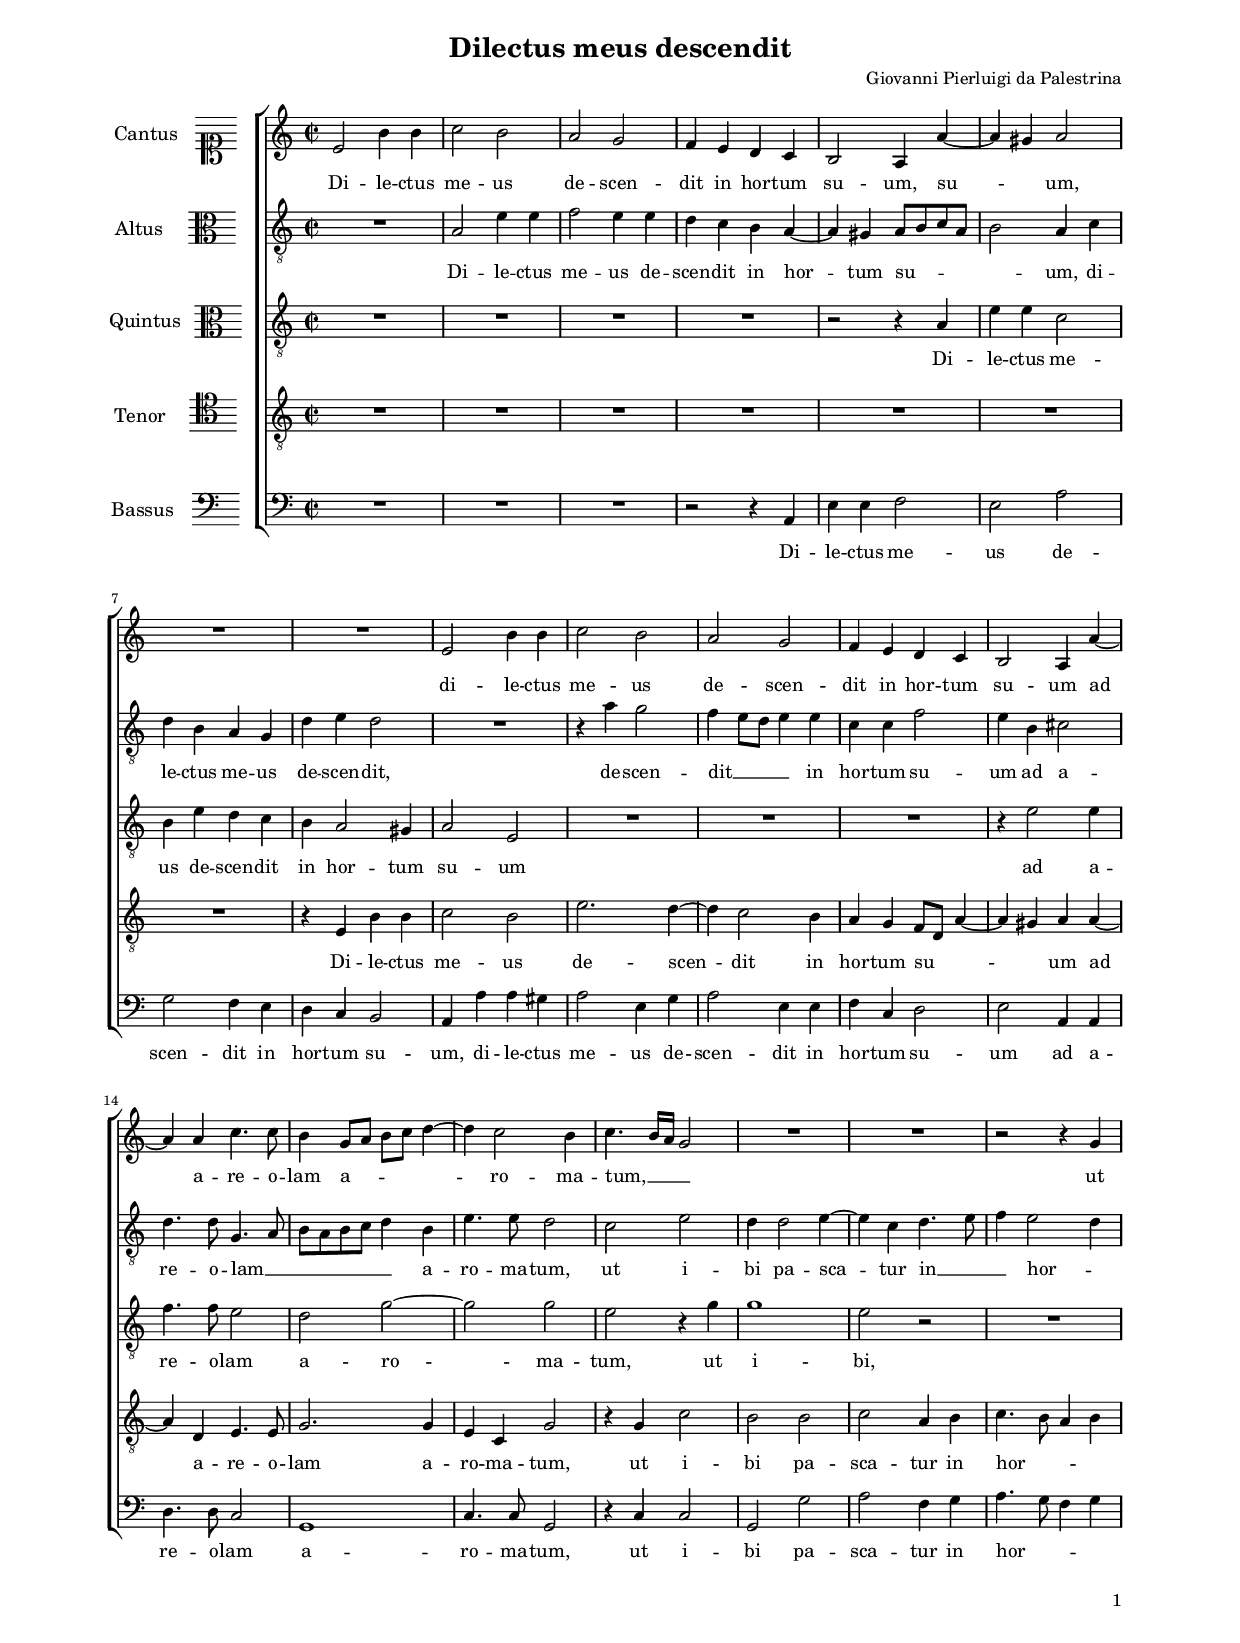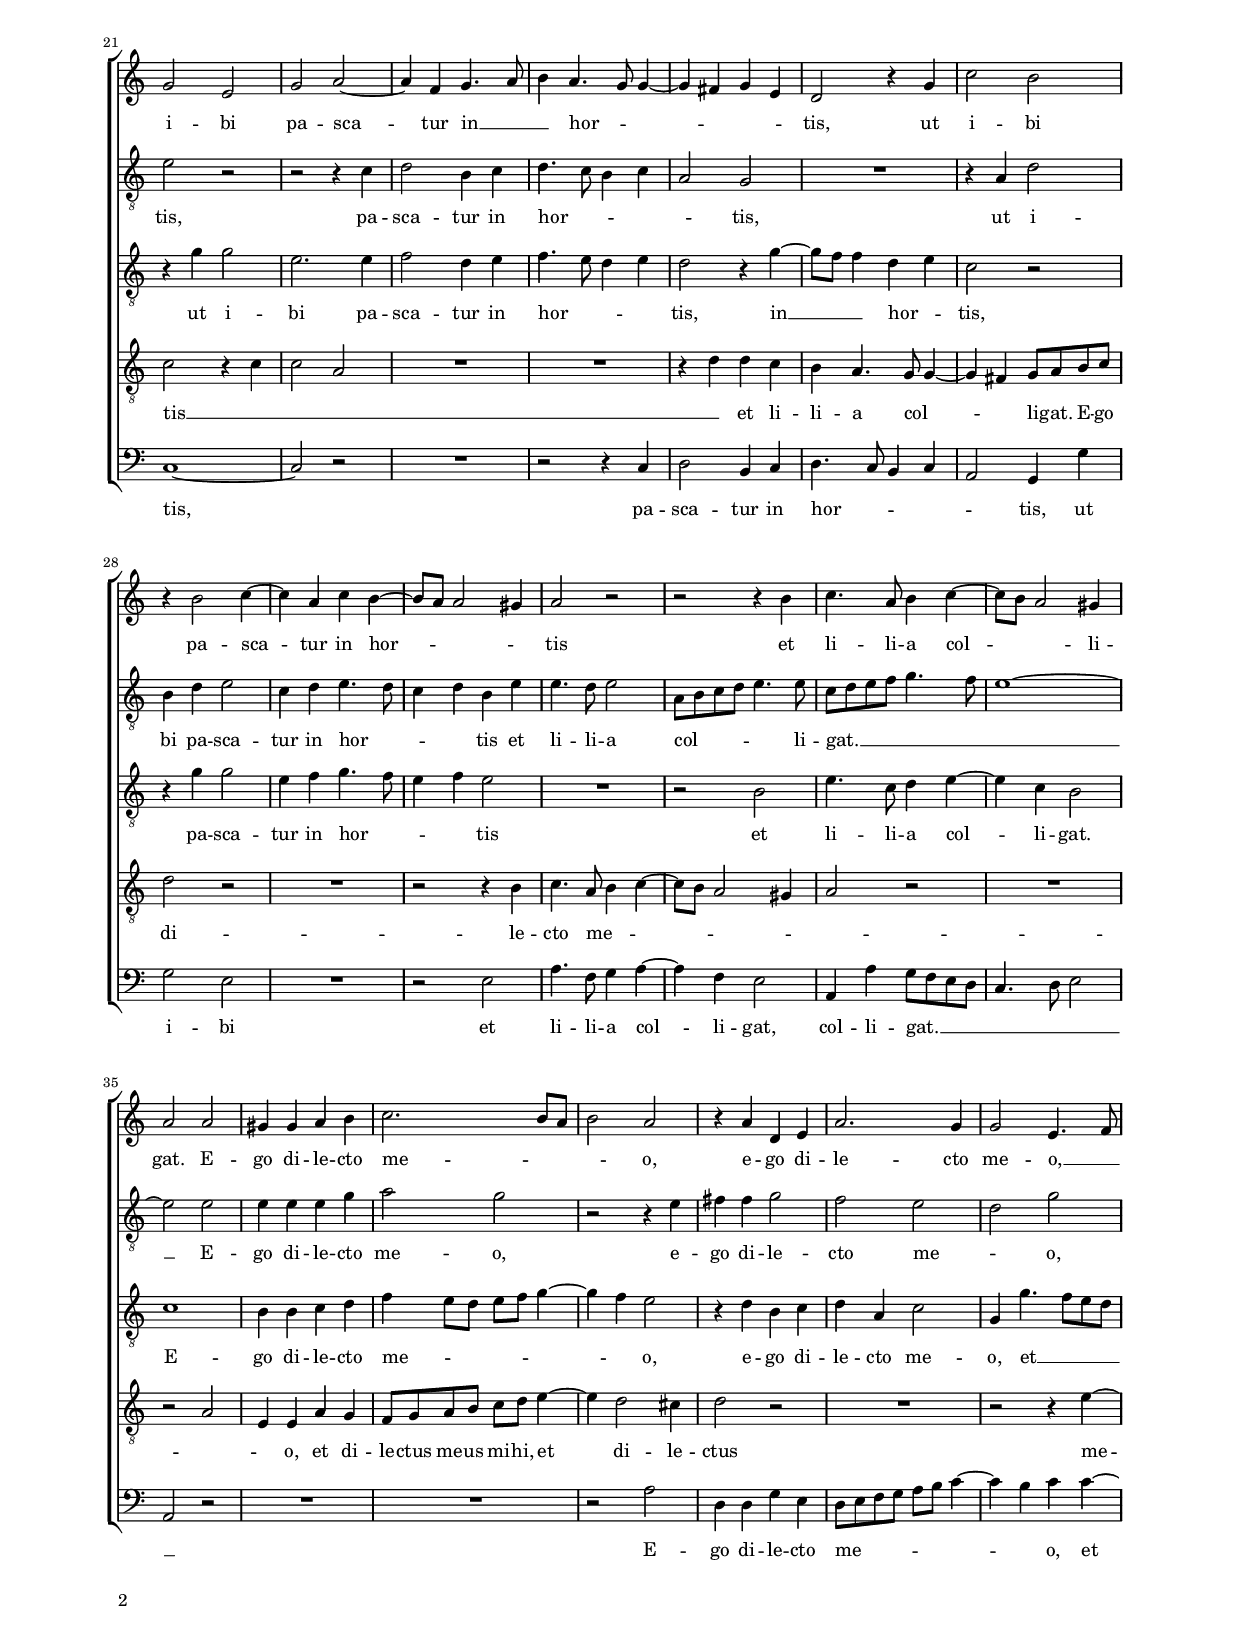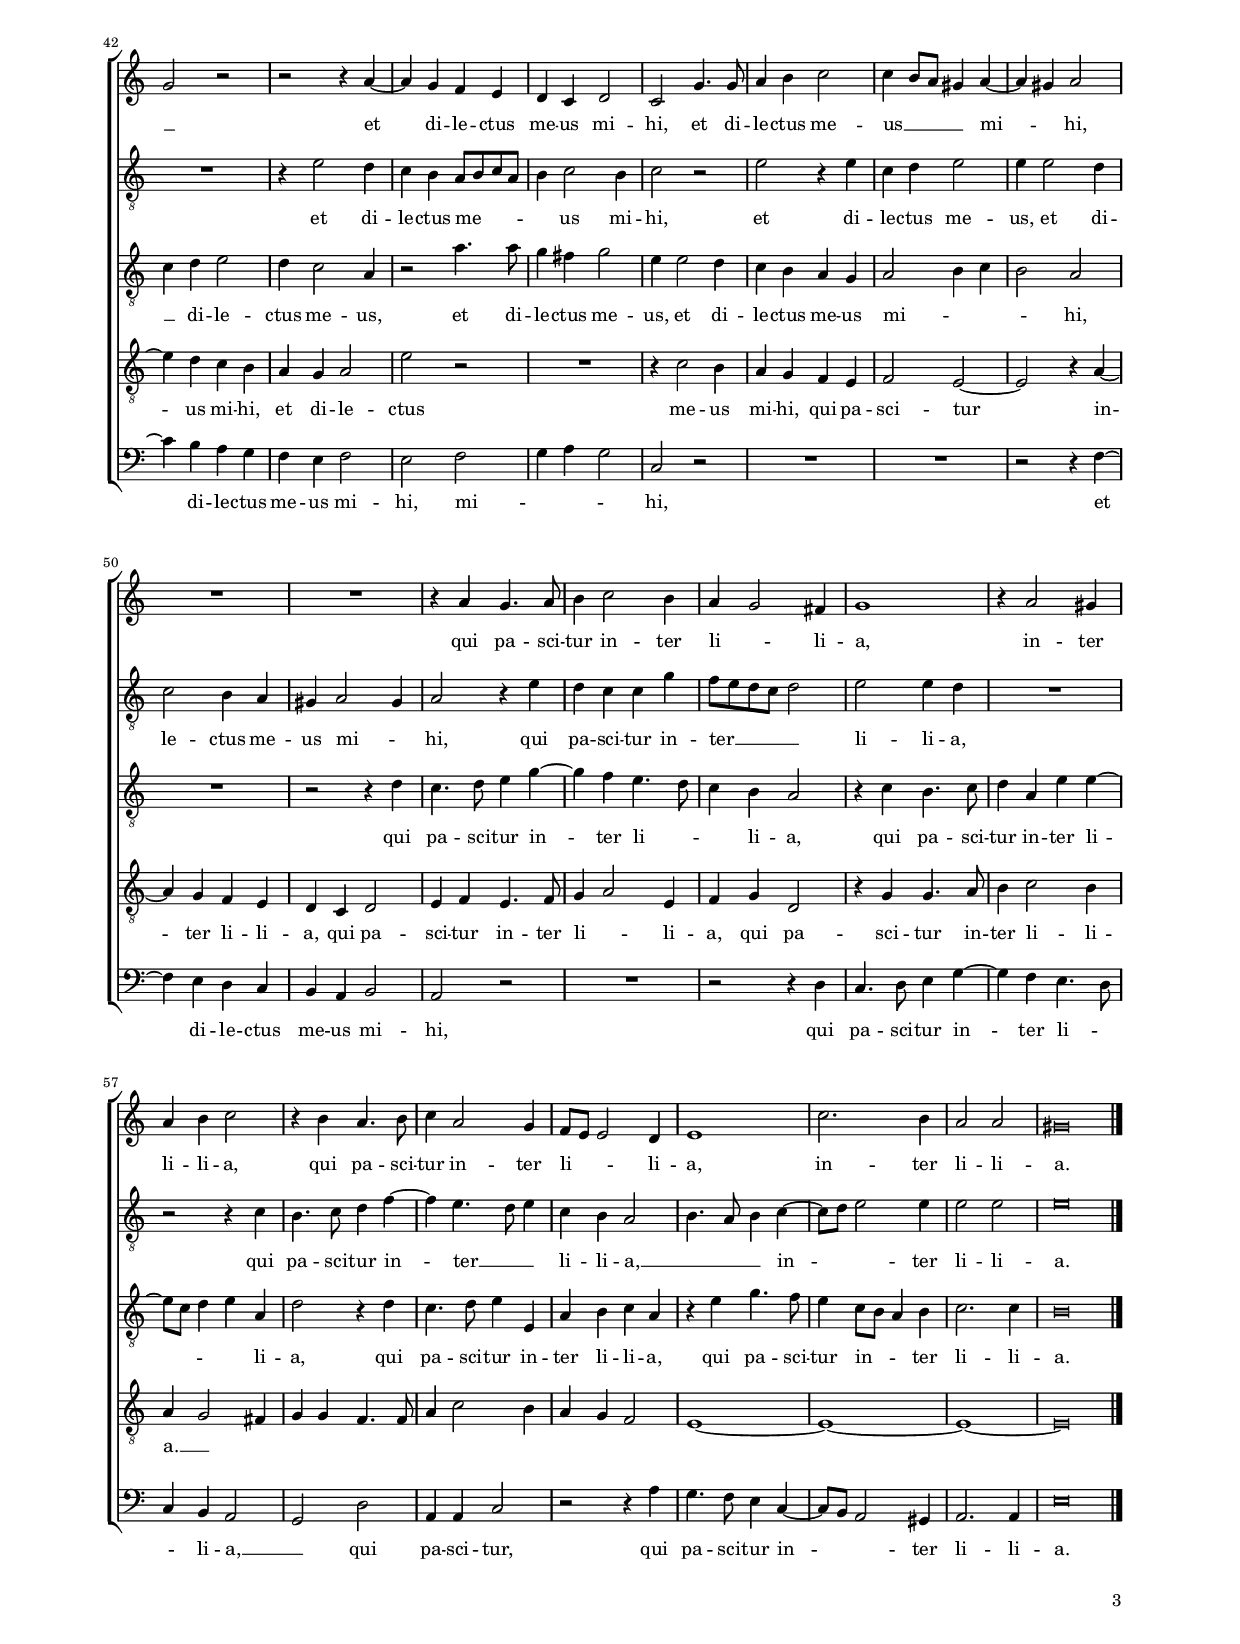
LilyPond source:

\header
{
  title="Dilectus meus descendit"
  composer="Giovanni Pierluigi da Palestrina"
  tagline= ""
}

\version "2.18.2"
\language deutsch
#(set-global-staff-size 15)
% #(set-default-paper-size "letter")
#(ly:set-option 'point-and-click #f)


\paper
	{
	top-margin = 1.8 \cm
	bottom-margin = 1.2 \cm
	left-margin = 2 \cm
	right-margin = 2 \cm
	ragged-bottom = ##f
	ragged-last-bottom = ##f
	print-page-number = ##f
	system-system-spacing = #'((basic-distance . 16) (minimum-distance . 14) (padding . 5) (strechability . 150))
        oddFooterMarkup=\markup   \fill-line { "" \fromproperty #'page:page-number-string }
        evenFooterMarkup=\markup  \fill-line { \fromproperty #'page:page-number-string "" }
        last-bottom-spacing = #'((basic-distance . 12) (minimum-distance . 7) (padding . 4))
	systems-per-page = 3
        page-count = 3
%	min-systems-per-page = 3
	markup-system-spacing #'basic-distance = #12
	}

	
global = {
	\key c \major
	\time 2/2
        \set Score.tempoHideNote = ##t
        \tempo 4 = 95
        \skip 1*63
        \set Score.measureLength = #(ly:make-moment 2/1)
        \skip 1*2 \bar "|."
	}

	ficta = { \once \set suggestAccidentals = ##t }

	forget = #(define-music-function (parser location music) (ly:music?) #{
		\accidentalStyle forget
		$music
		\accidentalStyle default
		#})

	m = \melisma
	me = \melismaEnd
%	\mark \markup { \fontsize #-3 \note  #"2" #1 = \fontsize #-3 \note #"2." #1 }



incipitcantus = \markup { \score {
	{
	\set Staff.instrumentName = \markup { \fontsize #1 "Cantus" }
	\key c \major
	\clef soprano
	s4 \bar ""
	}
	\layout  {
	raggedright = ##t
	indent = 1.6 \cm
	line-width = 2.4\cm
	\context { \Staff \remove Time_signature_engraver }
	\override Staff.Clef.Y-extent = #'(0 . 0)
	}} \hspace #1 }

      
incipitaltus = \markup { \score {
	{
	\set Staff.instrumentName = \markup { \fontsize #1 "Altus" }
	\key c \major
	\clef alto
	s4 \bar ""
	}
	\layout  {
	raggedright = ##t
	indent = 1.6 \cm
	line-width = 2.4\cm
	\context { \Staff \remove Time_signature_engraver }
	\override Staff.Clef.Y-extent = #'(0 . 0)
	}} \hspace #1 }
      
      
incipitquintus = \markup { \score {
	{
	\set Staff.instrumentName = \markup { \fontsize #1 "Quintus" }
	\key c \major
	\clef alto
	s4 \bar ""
	}
	\layout  {
	raggedright = ##t
	indent = 1.6 \cm
	line-width = 2.4\cm
	\context { \Staff \remove Time_signature_engraver }
	\override Staff.Clef.Y-extent = #'(0 . 0)
	}} \hspace #1 }
    

incipittenor = \markup { \score {
	{
	\set Staff.instrumentName = \markup { \fontsize #1 "Tenor" }
	\key c \major
	\clef tenor
	s4 \bar ""
	}
	\layout  {
	raggedright = ##t
	indent = 1.6 \cm
	line-width = 2.4\cm
	\context { \Staff \remove Time_signature_engraver }
	\override Staff.Clef.Y-extent = #'(0 . 0)
	}} \hspace #1 }
      
      
incipitbassus = \markup { \score {
	{
	\set Staff.instrumentName = \markup { \fontsize #1 "Bassus" }
	\key c \major
	\clef bass
	s4 \bar ""
	}
	\layout  {
	raggedright = ##t
	indent = 1.6 \cm
	line-width = 2.4\cm
	\context { \Staff \remove Time_signature_engraver }
	\override Staff.Clef.Y-extent = #'(0 . 0)
	}} \hspace #1 }


cantus =  \relative c''
	{
	e,2 h'4 h
	c2 h
	a2 g
	f4 e d c
%5
	h2 a4 a'~ |
	a4 gis a2
	R1
	R1
	e2 h'4 h
%10
	c2 h |
	a2 g
	f4 e d c
	h2 a4 a'~
	a4 a c4. c8
%15
	h4 g8 a h c d4~ |
	d4 c2 h4
	c4. h16 a g2
	R1
	R1
%20
	r2 r4 g |
	g2 e
	g2 a~
	a4 f g4. a8
	h4 a4. g8 g4~
%25
	g4 fis g e |
	d2 r4 g
	c2 h
	r4 h2 c4~
	c4 a c h~
%30
	h8 a a2 gis4 |
	a2 r
	r2 r4 h
	c4. a8 h4 c~
	c8 h a2 gis4
%35
	a2 a |
	gis4 gis a h
	c2. h8 a
	h2 a
	r4 a d, e
%40
	a2. g4 |
	g2 e4. f8
	g2 r
	r2 r4 a~
	a4 g f e
%45
	d4 c d2 |
	c2 g'4. g8
	a4 h c2
	c4 h8 a gis4 a~
	a4 gis a2
%50
	R1 |
	R1
	r4 a g4. a8
	h4 c2 h4
	a4 g2 fis4
%55
	g1 |
	r4 a2 gis4
	a4 h c2
	r4 h a4. h8
	c4 a2 g4
%60
	f8 e e2 d4 |
	e1
	c'2. h4
	a2 a
	gis\breve |
	}


altus =  \relative c'
        {
	R1
	a2 e'4 e
	f2 e4 e
	d4 c h a~
%5
	a4 gis a8 h c a |
	h2 a4 c
	d4 h a g
	d'4 e d2
	R1
%10
	r4 a' g2 |
	f4 e8 d e4 e
	c4 c f2
	e4 h cis2
	d4. d8 g,4. a8
%15
	h8 a h c d4 h |
	e4. e8 d2
	c2 e
	d4 d2 e4~
	e4 c d4. e8
%20
	f4 e2 d4 |
	e2 r
	r2 r4 c
	d2 h4 c
	d4. c8 h4 c 
%25
	a2 g |
	R1
	r4 a d2
	h4 d e2
	c4 d e4. d8
%30
	c4 d h e |
	e4. d8 e2
	a,8 h c d e4. e8
	c8 d e f g4. f8
	e1~
%35
	e2 e |
	e4 e e g
	a2 g
	r2 r4 e
	fis4 fis g2
%40
	f2 e |
	d2 g
	R1
	r4 e2 d4
	c4 h a8 h c a
%45
	h4 c2 h4 |
	c2 r
	e2 r4 e
	c4 d e2
	e4 e2 d4
%50
	c2 h4 a |
	gis4 a2 gis4
	a2 r4 e'
	d4 c c g'
	f8 e d c d2
%55
	e2 e4 d |
	R1
	r2 r4 c
	h4. c8 d4 f~
	f4 e4. d8 e4
%60
	c4 h a2 |
	h4. a8 h4 c~
	c8 d e2 e4
	e2 e
	e\breve |
	}


quintus =  \relative c'
	{
	R1
	R1
	R1
	R1
%5
	r2 r4 a |
	e'4 e c2
	h4 e d c
	h4 a2 gis4
	a2 e
%10
	R1 |
	R1
	R1
	r4 e'2 e4
	f4. f8 e2
%15
	d2 g~ |
	g2 g
	e2 r4 g
	g1
	e2 r
%20
	R1 |
	r4 g g2
	e2. e4
	f2 d4 e
	f4. e8 d4 e
%25
	d2 r4 g~ |
	g8 f f4 d e
	c2 r
	r4 g' g2
	e4 f g4. f8
%30
	e4 f e2 |
	R1
	r2 h
	e4. c8 d4 e~
	e4 c h2
%35
	c1 |
	h4 h c d
	f4 e8 d e f g4~
	g4 f e2
	r4 d h c
%40
	d4 a c2 |
	g4 g'4. f8 e d
	c4 d e2
	d4 c2 a4
	r2 a'4. a8
%45
	g4 fis g2 |
	e4 e2 d4
	c4 h a g
	a2 h4 c
	h2 a
%50
	R1 |
	r2 r4 d
	c4. d8 e4 g~
	g4 f e4. d8
	c4 h a2
%55
	r4 c h4. c8 |
	d4 a e' e~
	e8 c d4 e a,
	d2 r4 d
	c4. d8 e4 e,
%60
	a4 h c a |
	r4 e' g4. f8
	e4 c8 h a4 h
	c2. c4
	h\breve |
	}


tenor  =  \relative c'
	{
	R1
	R1
	R1
	R1
%5
	R1 |
	R1
	R1
	r4 e, h' h
	c2 h
%10
	e2. d4~ |
	d4 c2 h4
	a4 g f8 d a'4~
	a4 gis a a~
	a4 d, e4. e8
%15
	g2. g4 |
	e4 c g'2
	r4 g c2
	h2 h
	c2 a4 h
%20
	c4. h8 a4 h |
	c2 r4 c
	c2 a
	R1
	R1
%25
	r4 d d c |
	h4 a4. g8 g4~
	g4 fis g8 a h c
	d2 r
	R1
%30
	r2 r4 h |
	c4. a8 h4 c~
	c8 h a2 gis4
	a2 r
	R1
%35
	r2 a |
	e4 e a g
	f8 g a h c d e4~
	e4 d2 cis4
	d2 r
%40
	R1 |
	r2 r4 e~
	e4 d c h
	a4 g a2
	e'2 r
%45
	R1 |
	r4 c2 h4
	a4 g f e
	f2 e~
	e2 r4 a~
%50
	a4 g f e |
	d4 c d2
	e4 f e4. f8
	g4 a2 e4
	f4 g d2
%55
	r4 g g4. a8 |
	h4 c2 h4
	a4 g2 fis4
	g4 g f4. f8
	a4 c2 h4
%60
	a4 g f2 |
	e1~
	e1~
	e1~
	e\breve |
	}


bassus  =  \relative c
	{
	R1
	R1
	R1
	r2 r4 a
%5
	e'4 e f2 |
	e2 a
	g2 f4 e
	d4 c h2
	a4 a' a gis
%10
	a2 e4 g |
	a2 e4 e
	f4 c d2
	e2 a,4 a
	d4. d8 c2
%15
	g1 |
	c4. c8 g2
	r4 c c2
	g2 g'
	a2 f4 g
%20
	a4. g8 f4 g |
	c,1~
	c2 r
	R1
	r2 r4 c
%25
	d2 h4 c |
	d4. c8 h4 c
	a2 g4 g'
	g2 e
	R1
%30
	r2 e |
	a4. f8 g4 a~
	a4 f e2
	a,4 a' g8 f e d
	c4. d8 e2
%35
	a,2 r |
	R1
	R1
	r2 a'
	d,4 d g e
%40
	d8 e f g a h c4~ |
	c4 h c c~
	c4 h a g
	f4 e f2
	e2 f
%45
	g4 a g2 |
	c,2 r
	R1
	R1
	r2 r4 f~
%50
	f4 e d c |
	h4 a h2
	a2 r
	R1
	r2 r4 d
%55
	c4. d8 e4 g~ |
	g4 f e4. d8
	c4 h a2
	g2 d'
	a4 a c2
%60
	r2 r4 a' |
	g4. f8 e4 c~
	c8 h a2 gis4
	a2. a4
	e'\breve |
	}


lyricscantus = \lyricmode {
	Di -- le -- ctus me -- us de -- scen -- dit in hor -- tum su -- um,
        su -- _ um,
        di -- le -- ctus me -- us de -- scen -- dit in hor -- tum su -- um
        ad a -- re -- o -- lam a -- _ _ _ _ ro -- ma -- tum, __ _ _ _
        ut i -- bi pa -- sca -- tur in __ _ _ hor -- _ _ _ _ _ tis,
        ut i -- bi pa -- sca -- tur in hor -- _ _ _ tis
        et li -- li -- a col -- _ _ li -- gat.
        E -- go di -- le -- cto me -- _ _ _ o,
        e -- go di -- le -- cto me -- o, __ _ _
        et di -- le -- ctus me -- us mi -- hi,
        et di -- le -- ctus me -- us __ _ _ _ mi -- _ hi,
        qui pa -- sci -- tur in -- ter li -- _ li -- a,
        in -- ter li -- li -- a,
        qui pa -- sci -- tur in -- ter li -- _ _ li -- a,
        in -- ter li -- li -- a.
	}


lyricsaltus = \lyricmode {
	Di -- le -- ctus me -- us de -- scen -- dit in hor -- tum su -- _ _ _ _ um,
        di -- le -- ctus me -- us de -- scen -- dit,
        de -- scen -- dit __ _ _ _ in hor -- tum su -- um
        ad a -- re -- o -- lam __ _ _ _ _ _ _ a -- ro -- ma -- tum,
        ut i -- bi pa -- sca -- tur in __ _ _ hor -- _ tis,
        pa -- sca -- tur in hor -- _ _ _ _ tis,
        ut i -- bi pa -- sca -- tur in hor -- _ _ _ tis
        et li -- li -- a col -- _ _ _ _ li -- gat. __ _ _ _ _ _ _
        E -- go di -- le -- cto me -- o,
        e -- go di -- le -- cto me -- _ o,
        et di -- le -- ctus me -- _ _ _ _ us mi -- hi,
        et di -- le -- ctus me -- us,
        et di -- le -- ctus me -- us mi -- _ hi,
        qui pa -- sci -- tur in -- ter __ _ _ _ _ li -- li -- a,
        qui pa -- sci -- tur in -- ter __ _ _ li -- li -- a, __ _ _ _
        in -- _ _ ter li -- li -- a.
	}


lyricsquintus = \lyricmode {
	Di -- le -- ctus me -- us de -- scen -- dit in hor -- tum su -- um
        ad a -- re -- o -- lam a -- ro -- ma -- tum,
        ut i -- bi,
        ut i -- bi pa -- sca -- tur in hor -- _ _ _ tis,
        in __ _ _ hor -- _ tis,
        pa -- sca -- tur in hor -- _ _ _ tis
        et li -- li -- a col -- li -- gat.
        E -- go di -- le -- cto me -- _ _ _ _ _ _ o,
        e -- go di -- le -- cto me -- o,
        et __ _ _ _ _ di -- le -- ctus me -- us,
        et di -- le -- ctus me -- us,
        et di -- le -- ctus me -- us mi -- _ _ _ hi,
        qui pa -- sci -- tur in -- ter li -- _ _ li -- a,
        qui pa -- sci -- tur in -- ter li -- _ _ _ li -- a,
        qui pa -- sci -- tur in -- ter li -- li -- a,
        qui pa -- sci -- tur in -- _ _ ter li -- li -- a.
	}


lyricstenor = \lyricmode {
	Di -- le -- ctus me -- us de -- scen -- dit in hor -- tum su -- _ _ _ um
        ad a -- re -- o -- lam a -- ro -- ma -- tum,
        ut i -- bi pa -- sca -- tur in hor -- _ _ _ tis __ _ _ _ _
        et li -- li -- a col -- _ _ li -- gat.
        E -- go di -- le -- cto me -- _ _ _ _ _ _ _ _ o,
        et di -- le -- ctus me -- us mi -- hi,
        et di -- le -- ctus me -- us mi -- hi,
        et di -- le -- ctus me -- us mi -- hi,
        qui pa -- sci -- tur in -- ter li -- li -- a,
        qui pa -- sci -- tur in -- ter li -- _ li -- a,
        qui pa -- sci -- tur in -- ter li -- li -- a. __ _
	}


lyricsbassus = \lyricmode {
	Di -- le -- ctus me -- us de -- scen -- dit in hor -- tum su -- um,
        di -- le -- ctus me -- us de -- scen -- dit in hor -- tum su -- um
        ad a -- re -- o -- lam a -- ro -- ma -- tum,
        ut i -- bi pa -- sca -- tur in hor -- _ _ _ tis,
        pa -- sca -- tur in hor -- _ _ _ _ tis,
        ut i -- bi
        et li -- li -- a col -- li -- gat,
        col -- li -- gat. __ _ _ _ _ _ _ _
        E -- go di -- le -- cto me -- _ _ _ _ _ _ _ o,
        et di -- le -- ctus me -- us mi -- hi,
        mi -- _ _ _ hi,
        et di -- le -- ctus me -- us mi -- hi,
        qui pa -- sci -- tur in -- ter li -- _ _ li -- a, __ _
        qui pa -- sci -- tur,
        qui pa -- sci -- tur in -- _ _ ter li -- li -- a.
	}


\score
{  
        % \transpose {
	\new ChoirStaff \with { \override StaffGrouper.staff-staff-spacing.basic-distance = #12 }
	<<

	\new Staff << \global
	\new Voice="v1" {
		\set Staff.instrumentName=\incipitcantus
%		\set Staff.instrumentName= "S"
		\set Staff.midiInstrument = "reed organ"
		\clef violin
		\cantus }
	\new Lyrics \lyricsto "v1" {\lyricscantus }
	>>


	\new Staff << \global
	\new Voice="v2" {
		\set Staff.instrumentName=\incipitaltus
%		\set Staff.instrumentName= "A"
		\set Staff.midiInstrument = "reed organ"
                \clef "G_8"
		\altus}
	\new Lyrics \lyricsto "v2" {\lyricsaltus }
	>>


	\new Staff << \global
	\new Voice="v5" {
		\set Staff.instrumentName=\incipitquintus
%		\set Staff.instrumentName= "Q"
		\set Staff.midiInstrument = "reed organ"
                \clef "G_8"
		\quintus}
	\new Lyrics \lyricsto "v5" {\lyricsquintus }
	>>

	\new Staff << \global
	\new Voice="v3" {
		\set Staff.instrumentName=\incipittenor
%		\set Staff.instrumentName= "T"
		\set Staff.midiInstrument = "reed organ"
		\clef "G_8"
		\tenor }
	\new Lyrics \lyricsto "v3" {\lyricstenor }
	>>


	\new Staff << \global
	\new Voice="v4" {
		\set Staff.instrumentName=\incipitbassus
%		\set Staff.instrumentName= "B"
		\set Staff.midiInstrument = "reed organ"
		\clef bass 
		\bassus }
	\new Lyrics \lyricsto "v4" {\lyricsbassus}
	>>

	>>
	% } % transpose

	\layout
	{
	indent = 2.5\cm
	\context { \Lyrics \override VerticalAxisGroup.nonstaff-relatedstaff-spacing.padding = #1.4 }
%	\context { \Lyrics \override LyricText.font-size = #1 }
	\context { \Staff \override TimeSignature.break-visibility = #end-of-line-invisible }
%	\context { \Staff \consists "Ambitus_engraver" }
%	\context { \Voice \override Slur.transparent = ##t }
%	\context { \Voice \override AccidentalSuggestion.avoid-slur = #'ignore }
%	\context { \Voice \override AccidentalSuggestion.outside-staff-priority = ##f }
	\context { \Score \override BarNumber.padding = #2 }
	\context { \Voice \override NoteHead.style = #'baroque }
	}

\midi
	{
    	
	}

}


% EOF
